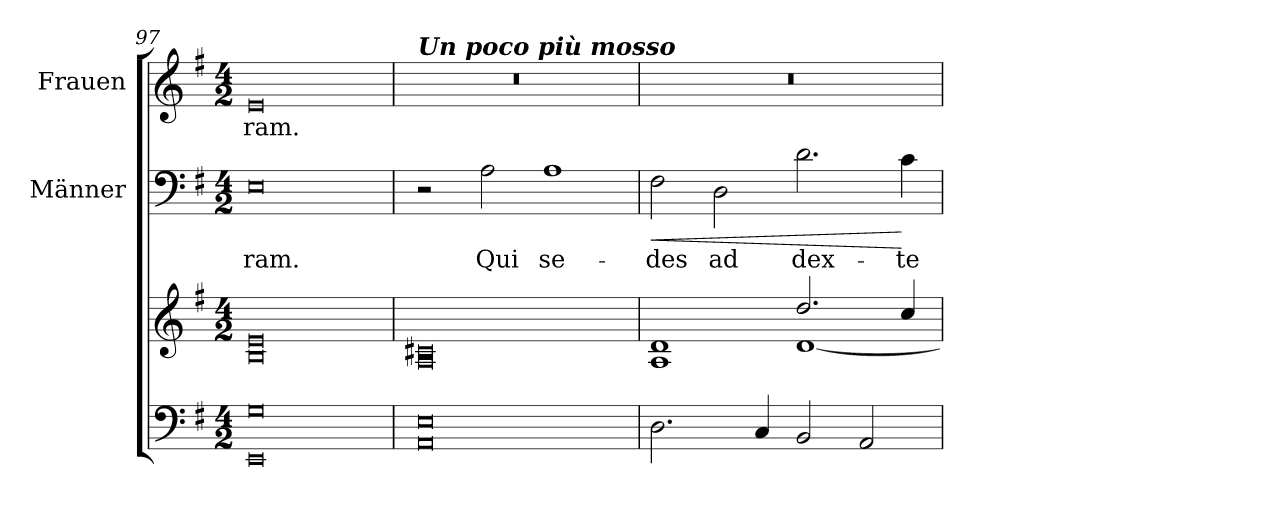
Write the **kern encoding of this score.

**kern	**kern	**kern	**text	**dynam	**kern	**text
*part3	*part3	*part2	*part2	*part2	*part1	*part1
*staff4	*staff3	*staff2	*staff2	*staff2	*staff1	*staff1
*	*	*I"Männer	*	*	*I"Frauen	*
*clefF4	*clefG2	*clefF4	*	*	*clefG2	*
*k[f#]	*k[f#]	*k[f#]	*	*	*k[f#]	*
*G:	*G:	*G:	*	*	*G:	*
*M4/2	*M4/2	*M4/2	*	*	*M4/2	*
=97	=97	=97	=97	=97	=97	=97
*^	*^	*	*	*	*	*
!	!	!	!	!	!LO:LY:b	!	!	!LO:LY:b
0G	0EE	0e	0B	0E	-ram.	.	0e	-ram.
=98	=98	=98	=98	=98	=98	=98	=98	=98
!	!	!	!	!	!	!	!LO:TX:a:Bi:t=Un poco più mosso	!
0E	0AA	0c#X	0A	2r	.	.	0r	.
!	!	!	!	!	!LO:LY:b	!	!	!
.	.	.	.	2A\	Qui	.	.	.
!	!	!	!	!	!LO:LY:b	!	!	!
.	.	.	.	1A	se-	.	.	.
*v	*v	*	*	*	*	*	*	*
=99	=99	=99	=99	=99	=99	=99	=99
!	!	!	!	!LO:LY:b	!LO:HP:b	!	!
2.D\	1d	1A	2F#\	-des	<	0r	.
!	!	!	!	!LO:LY:b	!	!	!
.	.	.	2D\	ad	.	.	.
4C/	.	.	.	.	.	.	.
!	!	!	!	!LO:LY:b	!	!	!
2BB/	2.dd/	[<1d	2.d\	dex-	.	.	.
2AA/	.	.	.	.	.	.	.
!	!	!	!	!LO:LY:b	!	!	!
.	4cc/	.	4c\	-te-	[	.	.
*	*v	*v	*	*	*	*	*
=	=	=	=	=	=	=
*-	*-	*-	*-	*-	*-	*-
